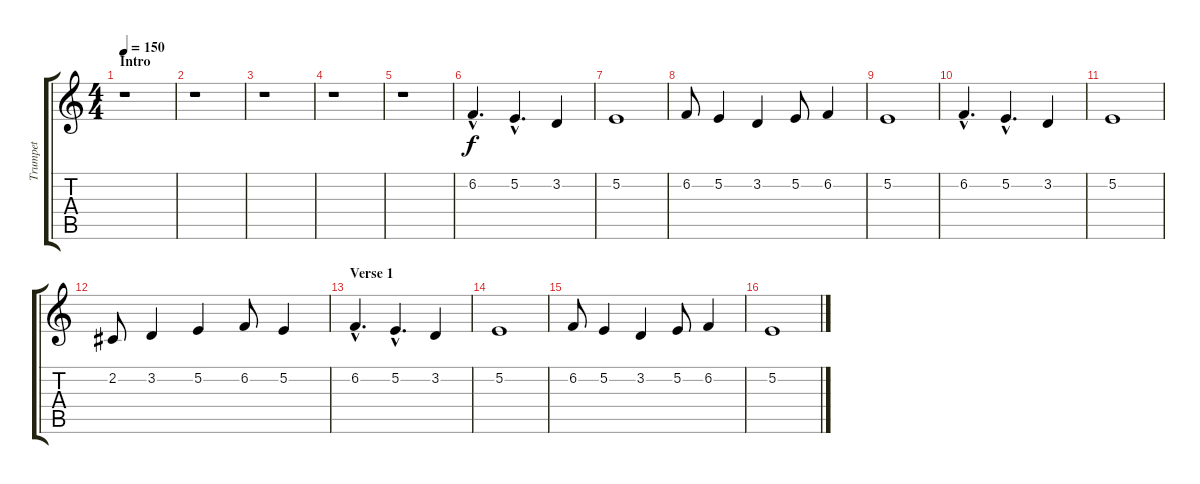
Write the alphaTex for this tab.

\track ("Trumpet" "Trumpet") {instrument trumpet}
\staff {score tabs}
\tuning (E4 B3 G3 D3 A2 E2) {hide}
\ts (4 4)
\section ("" "Intro")
\tempo 150
\clef g2
\ks c
r.1{dy f instrument trumpet} |
r.1 |
r.1 |
r.1 |
r.1 |
6.2{hac}.4{d} 5.2{hac}.4{d} 3.2.4 |
5.2.1{volume 10} |
6.2.8{volume 13} 5.2.4 3.2.4 5.2.8 6.2.4 |
5.2.1{volume 10} |
6.2{hac}.4{d volume 13} 5.2{hac}.4{d} 3.2.4 |
5.2.1{volume 10} |
2.2.8{volume 13} 3.2.4 5.2.4 6.2.8 5.2.4 |
\section ("" "Verse 1")
6.2{hac}.4{d volume 9} 5.2{hac}.4{d} 3.2.4 |
5.2.1{volume 10} |
6.2.8{volume 13} 5.2.4 3.2.4 5.2.8 6.2.4 |
5.2.1{volume 10}
